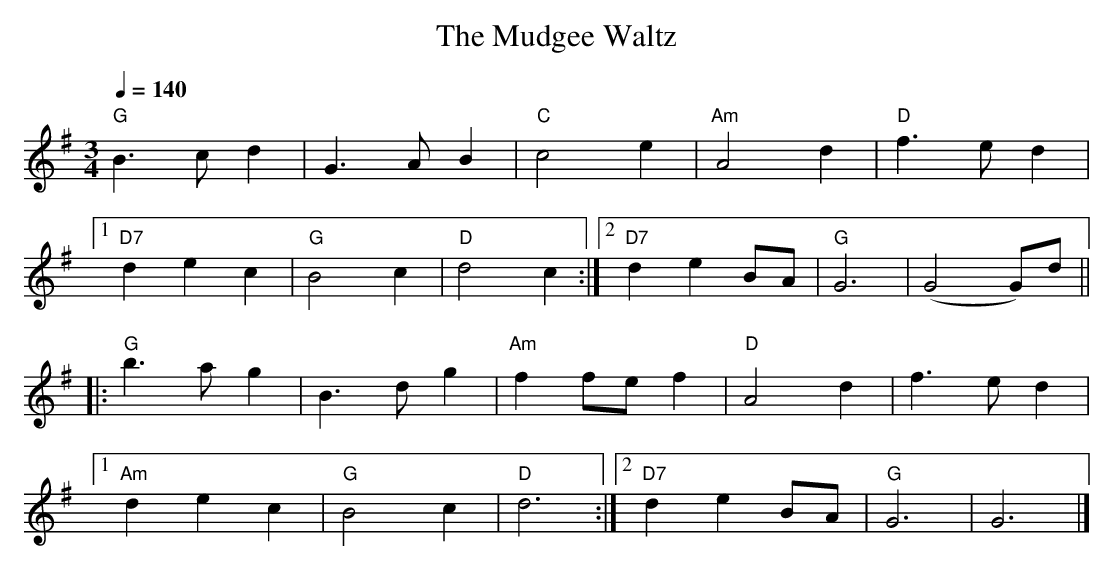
X:1
T: Mudgee Waltz, The
M: 3/4
L: 1/8
K: Gmaj
Q: 1/4=140
"G" B2>c2 d2 | G2>A2 B2 | "C" c4 e2 | "Am" A4 d2 | "D" f2>e2 d2 |
[1 "D7" d2 e2 c2 | "G" B4 c2 | "D" d4 c2 :|\
[2 "D7" d2 e2 BA | "G" G6 | (G4 G)d ||
|: "G" b2>a2 g2 | B2>d2 g2 | "Am" f2 fe f2 | "D" A4 d2 | f2>e2 d2 |
[1 "Am" d2 e2 c2 | "G" B4 c2 | "D" d6 :|\
[2 "D7" d2 e2 BA | "G" G6 | G6 |]
